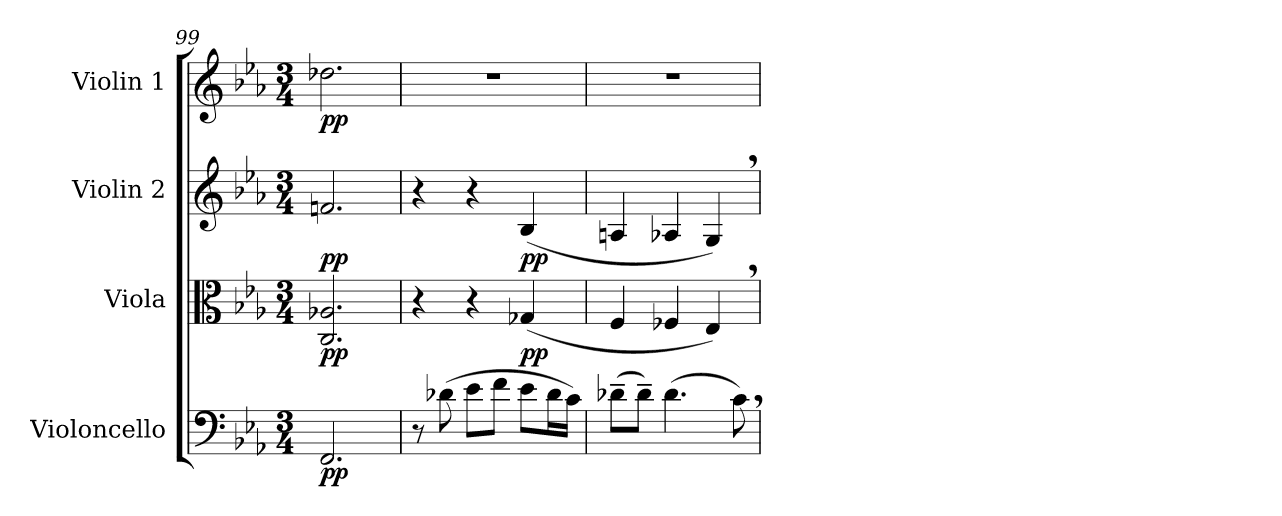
**kern	**dynam	**kern	**dynam	**kern	**dynam	**kern	**dynam
*part4	*part4	*part3	*part3	*part2	*part2	*part1	*part1
*staff4	*staff4	*staff3	*staff3	*staff2	*staff2	*staff1	*staff1
*I"Violoncello	*	*I"Viola	*	*I"Violin 2	*	*I"Violin 1	*
*I'Vc	*	*I'Vla	*	*I'Vln	*	*I'Vln	*
*clefF4	*	*clefC3	*	*clefG2	*	*clefG2	*
*k[b-e-a-]	*	*k[b-e-a-]	*	*k[b-e-a-]	*	*k[b-e-a-]	*
*M3/4	*	*M3/4	*	*M3/4	*	*M3/4	*
=99	=99	=99	=99	=99	=99	=99	=99
!	!LO:DY:b	!	!LO:DY:b	!	!LO:DY:b	!	!LO:DY:b
2.FF/	pp	2.C/ 2.A-X/	pp	2.fn/	pp	2.dd-X\	pp
=100	=100	=100	=100	=100	=100	=100	=100
8r	.	4r	.	4r	.	2.r	.
!	!LO:DY:b	!	!	!	!	!	!
!	!LO:DY:n=1:b	!	!	!	!	!	!
(8d-X\	pp other-dynamics	.	.	.	.	.	.
8e-\L	.	4r	.	4r	.	.	.
8f\J	.	.	.	.	.	.	.
!	!	!	!LO:DY:b	!	!LO:DY:b	!	!
8e-\L	.	(>4G-X/	pp	(>4B-/	pp	.	.
16d-\L	.	.	.	.	.	.	.
16c\JJ)	.	.	.	.	.	.	.
=101	=101	=101	=101	=101	=101	=101	=101
(8d-X~\L	.	4F/	.	4An/	.	2.r	.
8d-~\J)	.	.	.	.	.	.	.
(4.d-\	.	4F-X/	.	4A-X/	.	.	.
.	.	4E-,/)	.	4G,/)	.	.	.
8c,\)	.	.	.	.	.	.	.
=	=	=	=	=	=	=	=
*-	*-	*-	*-	*-	*-	*-	*-
